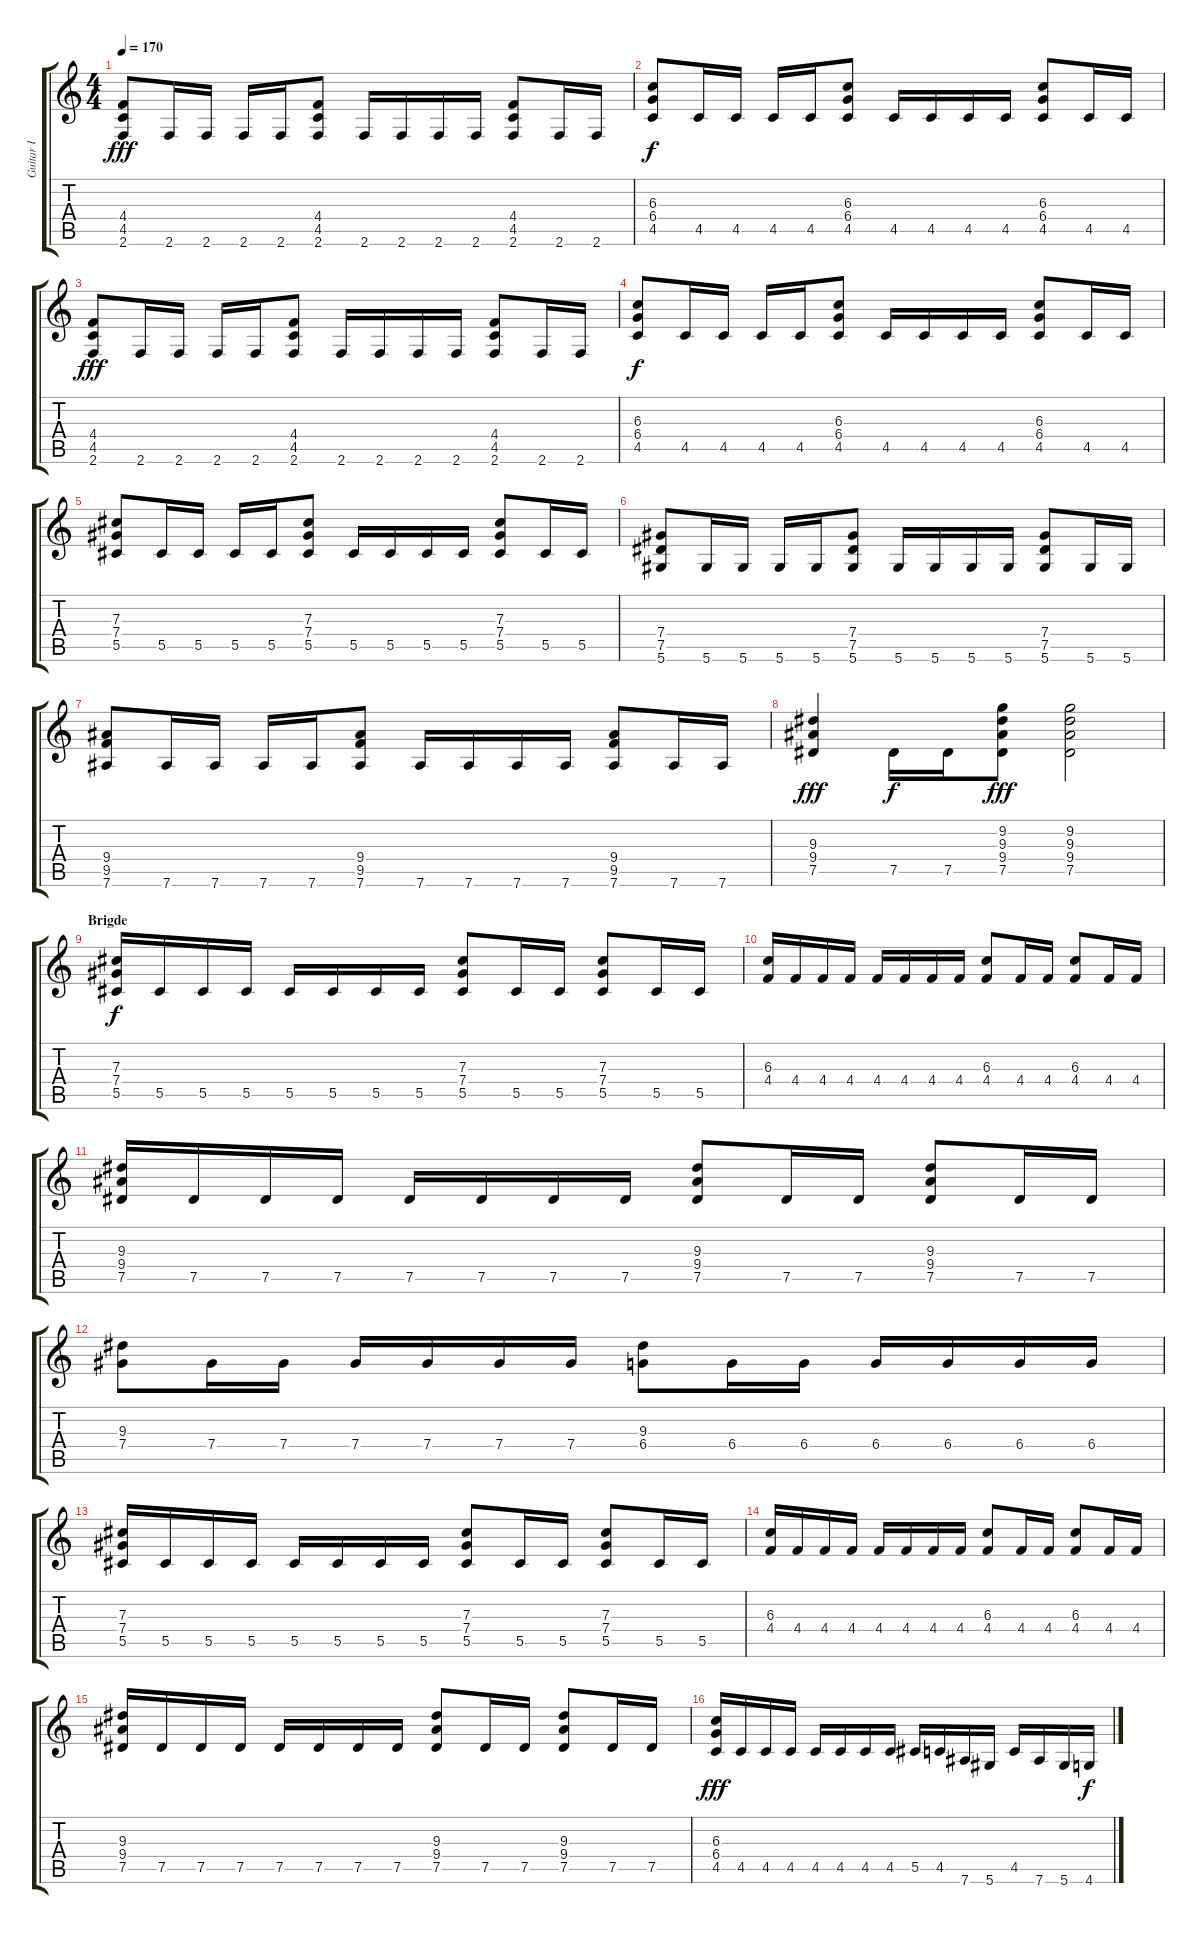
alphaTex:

\track ("Guitar I" "Guitar I") {instrument distortionguitar}
\staff {score tabs}
\tuning (Eb4 Bb3 Gb3 Db3 Ab2 Eb2) {hide}
\ts (4 4)
\tempo 170
\clef g2
\ks c
(4.4 4.5 2.6).8{dy fff} 2.6.16 2.6.16 2.6.16 2.6.16 (4.4 4.5 2.6).8 2.6.16 2.6.16 2.6.16 2.6.16 (4.4 4.5 2.6).8 2.6.16 2.6.16 |
(6.3 6.4 4.5).8{dy f} 4.5.16 4.5.16 4.5.16 4.5.16 (6.3 6.4 4.5).8 4.5.16 4.5.16 4.5.16 4.5.16 (6.3 6.4 4.5).8 4.5.16 4.5.16 |
(4.4 4.5 2.6).8{dy fff} 2.6.16 2.6.16 2.6.16 2.6.16 (4.4 4.5 2.6).8 2.6.16 2.6.16 2.6.16 2.6.16 (4.4 4.5 2.6).8 2.6.16 2.6.16 |
(6.3 6.4 4.5).8{dy f} 4.5.16 4.5.16 4.5.16 4.5.16 (6.3 6.4 4.5).8 4.5.16 4.5.16 4.5.16 4.5.16 (6.3 6.4 4.5).8 4.5.16 4.5.16 |
(7.3 7.4 5.5).8 5.5.16 5.5.16 5.5.16 5.5.16 (7.3 7.4 5.5).8 5.5.16 5.5.16 5.5.16 5.5.16 (7.3 7.4 5.5).8 5.5.16 5.5.16 |
(7.4 7.5 5.6).8 5.6.16 5.6.16 5.6.16 5.6.16 (7.4 7.5 5.6).8 5.6.16 5.6.16 5.6.16 5.6.16 (7.4 7.5 5.6).8 5.6.16 5.6.16 |
(9.4 9.5 7.6).8 7.6.16 7.6.16 7.6.16 7.6.16 (9.4 9.5 7.6).8 7.6.16 7.6.16 7.6.16 7.6.16 (9.4 9.5 7.6).8 7.6.16 7.6.16 |
(9.3 9.4 7.5).4{dy fff} 7.5.16{dy f} 7.5.16 (9.2 9.3 9.4 7.5).8{dy fff} (9.2 9.3 9.4 7.5).2 |
\section ("" "Brigde")
(7.3 7.4 5.5).16{dy f} 5.5.16 5.5.16 5.5.16 5.5.16 5.5.16 5.5.16 5.5.16 (7.3 7.4 5.5).8 5.5.16 5.5.16 (7.3 7.4 5.5).8 5.5.16 5.5.16 |
(6.3 4.4).16 4.4.16 4.4.16 4.4.16 4.4.16 4.4.16 4.4.16 4.4.16 (6.3 4.4).8 4.4.16 4.4.16 (6.3 4.4).8 4.4.16 4.4.16 |
(9.3 9.4 7.5).16 7.5.16 7.5.16 7.5.16 7.5.16 7.5.16 7.5.16 7.5.16 (9.3 9.4 7.5).8 7.5.16 7.5.16 (9.3 9.4 7.5).8 7.5.16 7.5.16 |
(9.3 7.4).8 7.4.16 7.4.16 7.4.16 7.4.16 7.4.16 7.4.16 (9.3 6.4).8 6.4.16 6.4.16 6.4.16 6.4.16 6.4.16 6.4.16 |
(7.3 7.4 5.5).16 5.5.16 5.5.16 5.5.16 5.5.16 5.5.16 5.5.16 5.5.16 (7.3 7.4 5.5).8 5.5.16 5.5.16 (7.3 7.4 5.5).8 5.5.16 5.5.16 |
(6.3 4.4).16 4.4.16 4.4.16 4.4.16 4.4.16 4.4.16 4.4.16 4.4.16 (6.3 4.4).8 4.4.16 4.4.16 (6.3 4.4).8 4.4.16 4.4.16 |
(9.3 9.4 7.5).16 7.5.16 7.5.16 7.5.16 7.5.16 7.5.16 7.5.16 7.5.16 (9.3 9.4 7.5).8 7.5.16 7.5.16 (9.3 9.4 7.5).8 7.5.16 7.5.16 |
(6.3 6.4 4.5).16{dy fff} 4.5.16 4.5.16 4.5.16 4.5.16 4.5.16 4.5.16 4.5.16 5.5.16 4.5.16 7.6.16 5.6.16 4.5.16 7.6.16 5.6.16 4.6.16{dy f}
